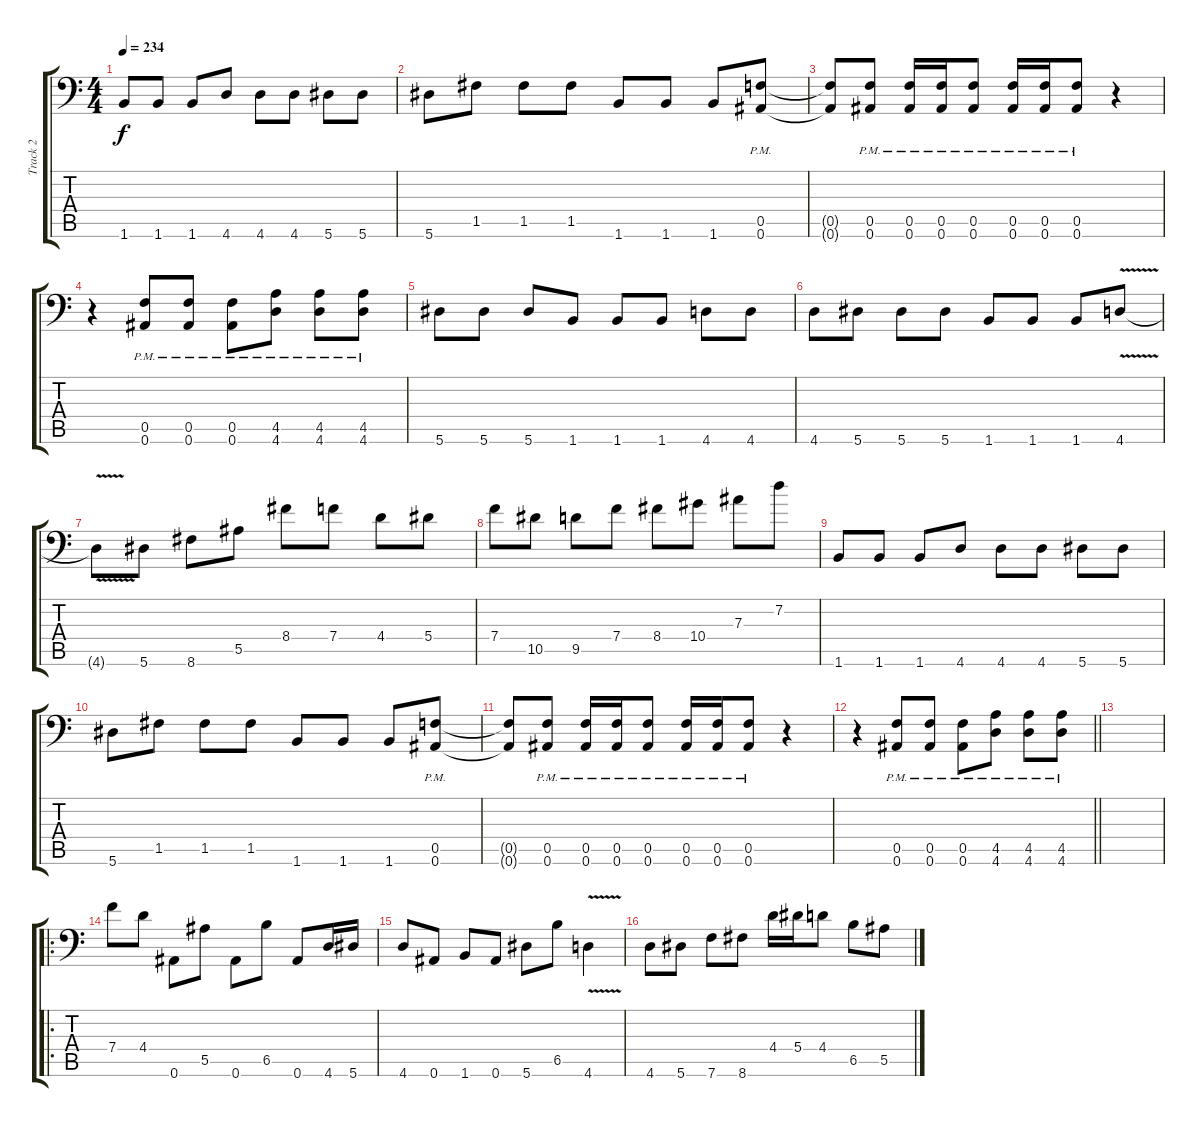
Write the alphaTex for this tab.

\track ("Track 2" "Track 2") {instrument distortionguitar}
\staff {score tabs}
\tuning (C4 G3 Eb3 Bb2 F2 Bb1) {hide}
\ts (4 4)
\tempo 234
\clef f4
\ks c
1.6.8{dy f} 1.6.8 1.6.8 4.6.8 4.6.8 4.6.8 5.6.8 5.6.8 |
5.6.8 1.5.8 1.5.8 1.5.8 1.6.8 1.6.8 1.6.8 (0.5{pm} 0.6{pm}).8 |
(0.5{t} 0.6{t}).8 (0.5{pm} 0.6{pm}).8 (0.5{pm} 0.6{pm}).16 (0.5{pm} 0.6{pm}).16 (0.5{pm} 0.6{pm}).8 (0.5{pm} 0.6{pm}).16 (0.5{pm} 0.6{pm}).16 (0.5{pm} 0.6{pm}).8 r.4 |
r.4 (0.5{pm} 0.6{pm}).8 (0.5{pm} 0.6{pm}).8 (0.5{pm} 0.6{pm}).8 (4.5{pm} 4.6{pm}).8 (4.5{pm} 4.6{pm}).8 (4.5{pm} 4.6{pm}).8 |
5.6.8 5.6.8 5.6.8 1.6.8 1.6.8 1.6.8 4.6.8 4.6.8 |
4.6.8 5.6.8 5.6.8 5.6.8 1.6.8 1.6.8 1.6.8 4.6{v}.8 |
4.6{t}.8 5.6.8 8.6.8 5.5.8 8.4.8 7.4.8 4.4.8 5.4.8 |
7.4.8 10.5.8 9.5.8 7.4.8 8.4.8 10.4.8 7.3.8 7.2.8 |
1.6.8 1.6.8 1.6.8 4.6.8 4.6.8 4.6.8 5.6.8 5.6.8 |
5.6.8 1.5.8 1.5.8 1.5.8 1.6.8 1.6.8 1.6.8 (0.5{pm} 0.6{pm}).8 |
(0.5{t} 0.6{t}).8 (0.5{pm} 0.6{pm}).8 (0.5{pm} 0.6{pm}).16 (0.5{pm} 0.6{pm}).16 (0.5{pm} 0.6{pm}).8 (0.5{pm} 0.6{pm}).16 (0.5{pm} 0.6{pm}).16 (0.5{pm} 0.6{pm}).8 r.4 |
\barLineRight lightlight
r.4 (0.5{pm} 0.6{pm}).8 (0.5{pm} 0.6{pm}).8 (0.5{pm} 0.6{pm}).8 (4.5{pm} 4.6{pm}).8 (4.5{pm} 4.6{pm}).8 (4.5{pm} 4.6{pm}).8 |
|
\ro
7.4.8 4.4.8 0.6.8 5.5.8 0.6.8 6.5.8 0.6.8 4.6.16 5.6.16 |
4.6.8 0.6.8 1.6.8 0.6.8 5.6.8 6.5.8 4.6{v}.4 |
4.6.8 5.6.8 7.6.8 8.6.8 4.4.16 5.4.16 4.4.8 6.5.8 5.5.8
